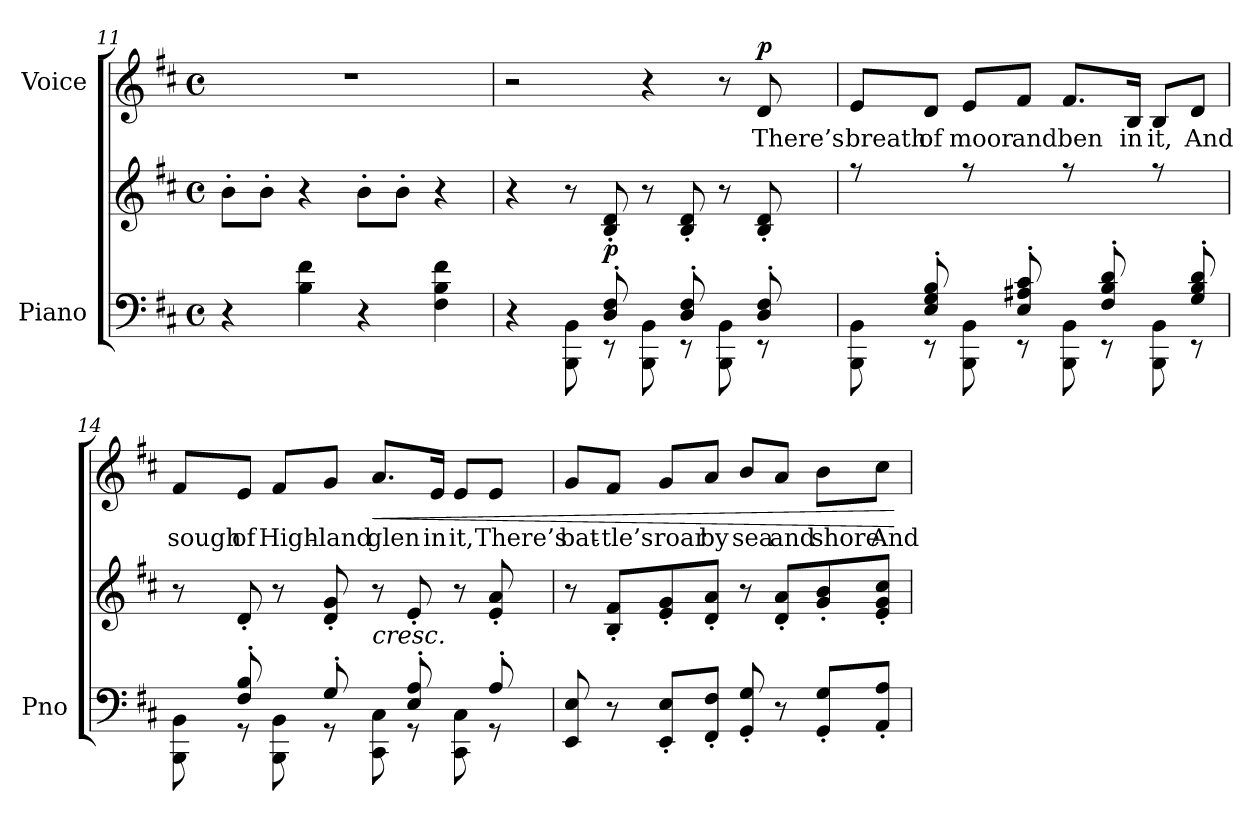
**kern	**kern	**dynam	**kern	**text	**dynam
*part2	*part2	*part2	*part1	*part1	*part1
*staff3	*staff2	*staff2/3	*staff1	*staff1	*staff1
*I"Piano	*	*	*I"Voice	*	*
*I'Pno	*	*	*	*	*
*clefF4	*clefG2	*	*clefG2	*	*
*k[f#c#]	*k[f#c#]	*	*k[f#c#]	*	*
*M4/4	*M4/4	*	*M4/4	*	*
*met(c)	*met(c)	*	*met(c)	*	*
=11	=11	=11	=11	=11	=11
4r	8b'\L	.	1r	.	.
.	8b'\J	.	.	.	.
4B\ 4f#\	4r	.	.	.	.
4r	8b'\L	.	.	.	.
.	8b'\J	.	.	.	.
4F#\ 4B\ 4f#\	4r	.	.	.	.
!!LO:LB:g=z
=12	=12	=12	=12	=12	=12
*	*	*	*MM118	*	*
*^	*	*	*	*	*
4.ryy	4r	4r	.	2r	.	.
.	8BBB\ 8BB\	8r	.	.	.	.
!	!	!	!LO:DY:b	!	!	!
8D/' 8F#/'	8rEE	8B/' 8d/'	p	.	.	.
8ryy	8BBB\ 8BB\	8r	.	4r	.	.
8D/' 8F#/'	8rEE	8B/' 8d/'	.	.	.	.
8ryy	8BBB\ 8BB\	8r	.	8r	.	.
!	!	!	!	!	!LO:LY:b	!LO:DY:a
8D/' 8F#/'	8rEE	8B/' 8d/'	.	8d/	There’s	p
=13	=13	=13	=13	=13	=13	=13
!	!	!	!	!	!LO:LY:b	!
8ryy	8BBB\ 8BB\	8rff	.	8e/L	breath	.
!	!	!	!	!	!LO:LY:b	!
8E/' 8G/' 8B/'	8rEE	8ryy	.	8d/J	of	.
!	!	!	!	!	!LO:LY:b	!
8ryy	8BBB\ 8BB\	8rff	.	8e/L	moor	.
!	!	!	!	!	!LO:LY:b	!
8E/' 8A#X/' 8c#/'	8rEE	8ryy	.	8f#/J	and	.
!	!	!	!	!	!LO:LY:b	!
8ryy	8BBB\ 8BB\	8rff	.	8.f#/L	ben	.
8F#/' 8B/' 8d/'	8rEE	8ryy	.	.	.	.
!	!	!	!	!	!LO:LY:b	!
.	.	.	.	16B/Jk	in	.
!	!	!	!	!	!LO:LY:b	!
8ryy	8BBB\ 8BB\	8rff	.	8B/L	it,	.
!	!	!	!	!	!LO:LY:b	!
8G/' 8B/' 8d/'	8rEE	8ryy	.	8d/J	And	.
!!LO:LB:g=z
=14	=14	=14	=14	=14	=14	=14
!	!	!	!	!	!LO:LY:b	!
8ryy	8BBB\ 8BB\	8r	.	8f#/L	sough	.
!	!	!	!	!	!LO:LY:b	!
8F#/' 8B/'	8rGG	8d'/	.	8e/J	of	.
!	!	!	!	!	!LO:LY:b	!
8ryy	8BBB\ 8BB\	8r	.	8f#/L	High-	.
!	!	!	!	!	!LO:LY:b	!
8G'/	8rGG	8d/' 8g/'	.	8g/J	-land	.
!	!	!LO:TX:b:i:t=cresc.	!	!	!	!
!	!	!	!	!	!LO:LY:b	!LO:HP:b
8ryy	8CC#\ 8C#\	8r	.	8.a/L	glen	<
8E/' 8A/'	8rGG	8e'/	.	.	.	.
!	!	!	!	!	!LO:LY:b	!
.	.	.	.	16e/Jk	in	.
!	!	!	!	!	!LO:LY:b	!
8ryy	8CC#\ 8C#\	8r	.	8e/L	it,	.
!	!	!	!	!	!LO:LY:b	!
8A'/	8rGG	8e/' 8a/'	.	8e/J	There’s	.
=15	=15	=15	=15	=15	=15	=15
!	!	!	!	!	!LO:LY:b	!
*v	*v	*	*	*	*	*
8EE/ 8E/	8r	.	8g/L	bat-	.
!	!	!	!	!LO:LY:b	!
8r	8B/' 8f#/'L	.	8f#/J	-tle’s	.
!	!	!	!	!LO:LY:b	!
8EE/' 8E/'L	8e/' 8g/'	.	8g/L	roar	.
!	!	!	!	!LO:LY:b	!
8FF#/' 8F#/'J	8d/' 8a/'J	.	8a/J	by	.
!	!	!	!	!LO:LY:b	!
8GG/' 8G/'	8r	.	8b/L	sea	.
!	!	!	!	!LO:LY:b	!
8r	8d/' 8a/'L	.	8a/J	and	.
!	!	!	!	!LO:LY:b	!
8GG/' 8G/'L	8g/' 8b/'	.	8b\L	shore	.
!	!	!	!	!LO:LY:b	!
8AA/' 8A/'J	8e/' 8g/' 8cc#/'J	.	8cc#\J	And	.
.	.	.	.	.	[
=	=	=	=	=	=
*-	*-	*-	*-	*-	*-
